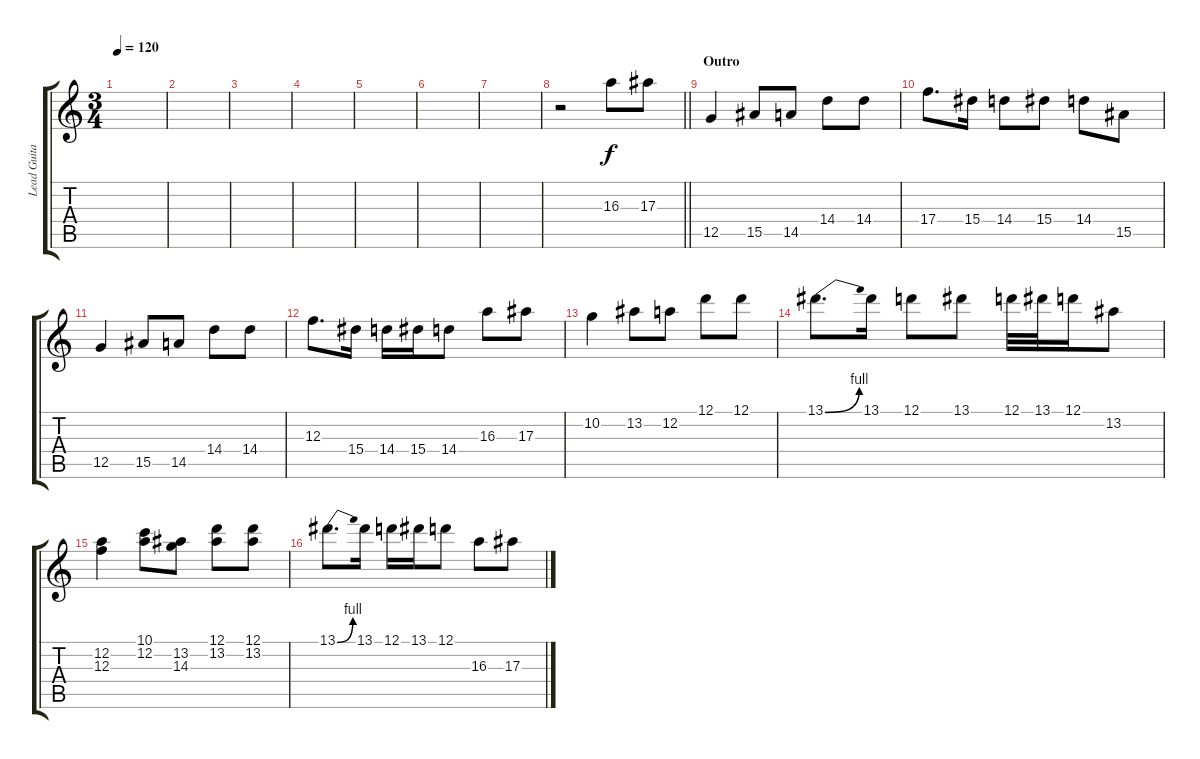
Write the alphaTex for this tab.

\track ("Lead Guitar 2" "Lead Guita") {instrument overdrivenguitar}
\staff {score tabs}
\tuning (D4 A3 F3 C3 G2 D2) {hide}
\ts (3 4)
\tempo 120
\clef g2
\ks c
|
|
|
|
|
|
|
\barLineRight lightlight
r.2 16.3.8{volume 8 instrument overdrivenguitar} 17.3.8 |
\section ("" "Outro")
12.5.4 15.5.8 14.5.8 14.4.8 14.4.8 |
17.4.8{d} 15.4.16 14.4.8 15.4.8 14.4.8 15.5.8 |
12.5.4 15.5.8 14.5.8 14.4.8 14.4.8 |
12.3.8{d} 15.4.16 14.4.16 15.4.16 14.4.8 16.3.8 17.3.8 |
10.2.4 13.2.8 12.2.8 12.1.8 12.1.8 |
13.1{be (bend 0 0 60 4)}.8{d} 13.1.16 12.1.8 13.1.8 12.1.32 13.1.32 12.1.16 13.2.8 |
(12.2 12.3).4 (10.1 12.2).8 (13.2 14.3).8 (12.1 13.2).8 (12.1 13.2).8 |
13.1{be (bend 0 0 60 4)}.8{d} 13.1.16 12.1.16 13.1.16 12.1.8 16.3.8 17.3.8
